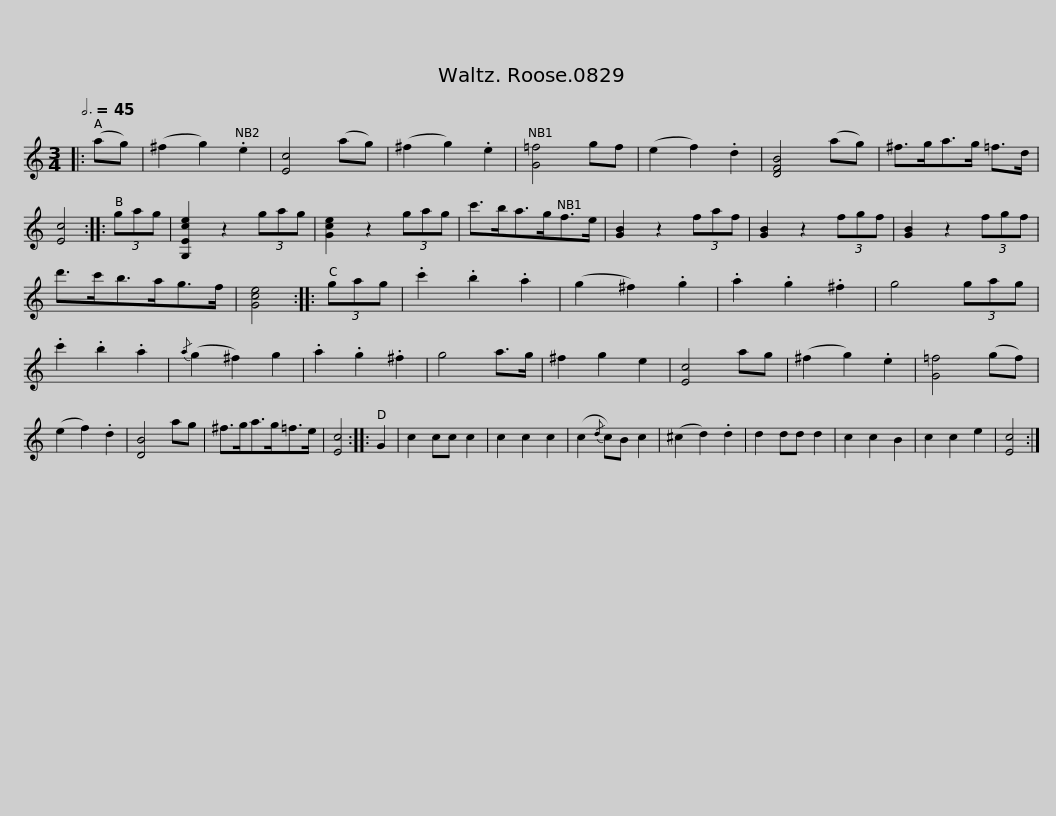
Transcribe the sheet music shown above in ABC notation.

X:1
L:1/8
Q:3/4=45
M:3/4
I:linebreak $
K:C
V:1 treble
V:1
|: (ag) | (^f2 g2) .e2 | [Ec]4 (ag) | (^f2 g2) .e2 | [G=f]4 gf | %5
 (e2 f2) .d2 | [DFB]4 (ag) | ^f>ga>g =f>d | [Ec]4 :: (3gag |$ %10
 [G,Ece]2 z2 (3gag | [Gce]2 z2 (3gag | c'>ba>gf>e | [GB]2 z2 (3faf | [GB]2 z2 (3fgf | %15
 [GB]2 z2 (3fgf | d'>c'b>ag>f | [Gce]4 ::$ (3gag | .c'2 .b2 .a2 | %20
 (g2 ^f2) .g2 | .a2 .g2 .^f2 | g4 (3gag | .c'2 .b2 .a2 |{/a} (g2 ^f2) g2 | %25
 .a2 .g2 .^f2 | g4 a>g | ^f2 g2 e2 |$ [Ec]4 ag | (^f2 g2) .e2 | %30
 [G=f]4 (gf) | (e2 f2) .d2 | [DB]4 ag | ^f>ga>g=f>e | [Ec]4 :: %35
 G2 | c2 cc c2 | c2 c2 c2 | (c2{/d} c)B c2 |$ (^c2 d2) .d2 | %40
 d2 dd d2 | c2 c2 B2 | c2 c2 e2 | [Ec]4 :| %44
